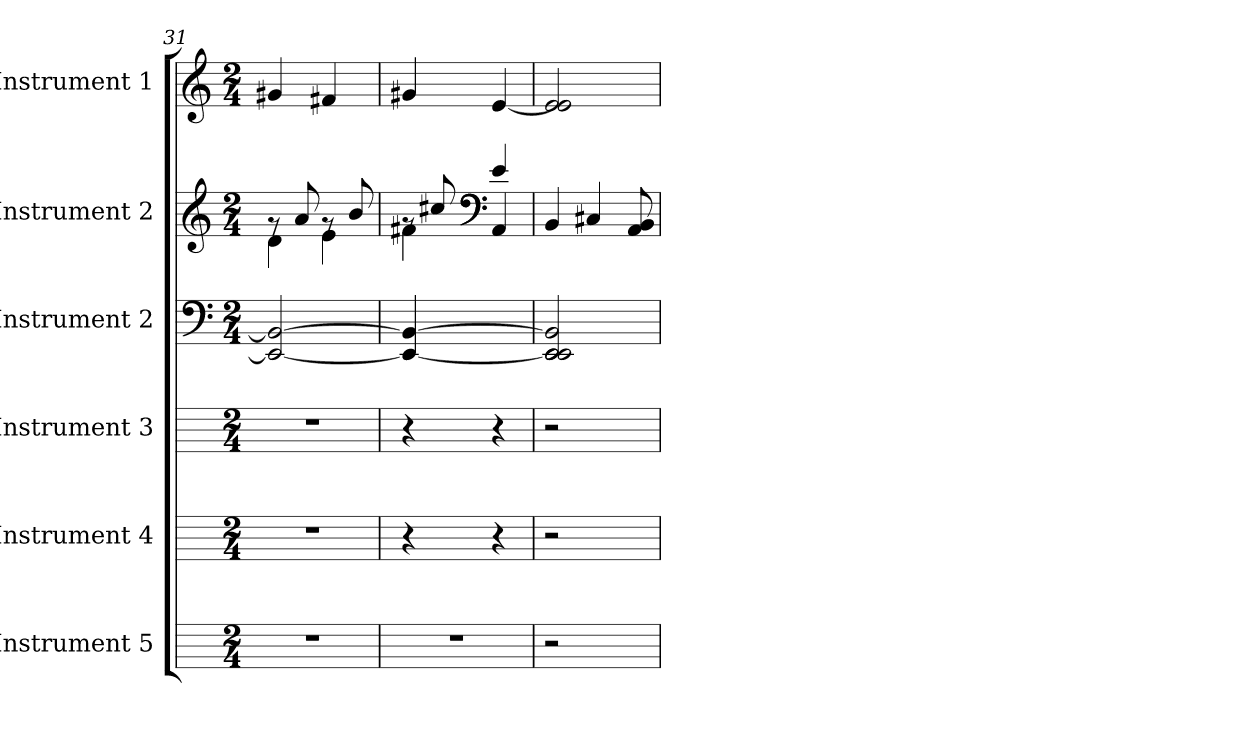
**kern	**kern	**kern	**kern	**kern	**kern	**text
*part6	*part5	*part4	*part3	*part2	*part1	*part1
*staff6	*staff5	*staff4	*staff3	*staff2	*staff1	*staff1
*I"Instrument 5	*I"Instrument 4	*I"Instrument 3	*I"Instrument 2	*I"Instrument 2	*I"Instrument 1	*
*	*	*	*clefF4	*clefG2	*clefG2	*
*k[]	*k[]	*k[]	*k[]	*k[]	*k[]	*
*C:	*C:	*C:	*C:	*C:	*C:	*
*M2/4	*M2/4	*M2/4	*M2/4	*M2/4	*M2/4	*
=31	=31	=31	=31	=31	=31	=31
*	*	*	*	*^	*	*
!	!	!	!	!	!	!	!LO:LY:b:cj
2r	2r	2r	2BB/_> 2EE/_<	8rf	4d\	4g#X/	--
.	.	.	.	8a/	.	.	.
!	!	!	!	!	!	!	!LO:LY:b:cj
.	.	.	.	8rf	4e\	4f#X/	--
.	.	.	.	8b/	.	.	.
=32	=32	=32	=32	=32	=32	=32	=32
!	!	!	!LO:N:vis=4	!	!	!	!LO:LY:b:cj
2r	4r	4r	2BB/_> 2EE/_<	8rf	4f#X\	4g#X/	--
.	.	.	.	8cc#X/	.	.	.
*	*	*	*	*clefF4	*	*	*
!	!	!	!	!	!	!	!LO:LY:b:cj
.	4r	4r	.	4e/	4AA/	[<4e/	--
=33	=33	=33	=33	=33	=33	=33	=33
!	!	!	!	!	!	!	!LO:LY:b:cj
*	*	*	*	*v	*v	*	*
2r	2r	2r	2BB/] 2EE/ 2EE/ 2EE/]	4BB/	2e/ 2e/]	--
.	.	.	.	4C#X/	.	.
8ryy	8ryy	8ryy	8ryy	8BB/ 8AA/	8ryy	.
=	=	=	=	=	=	=
*-	*-	*-	*-	*-	*-	*-
